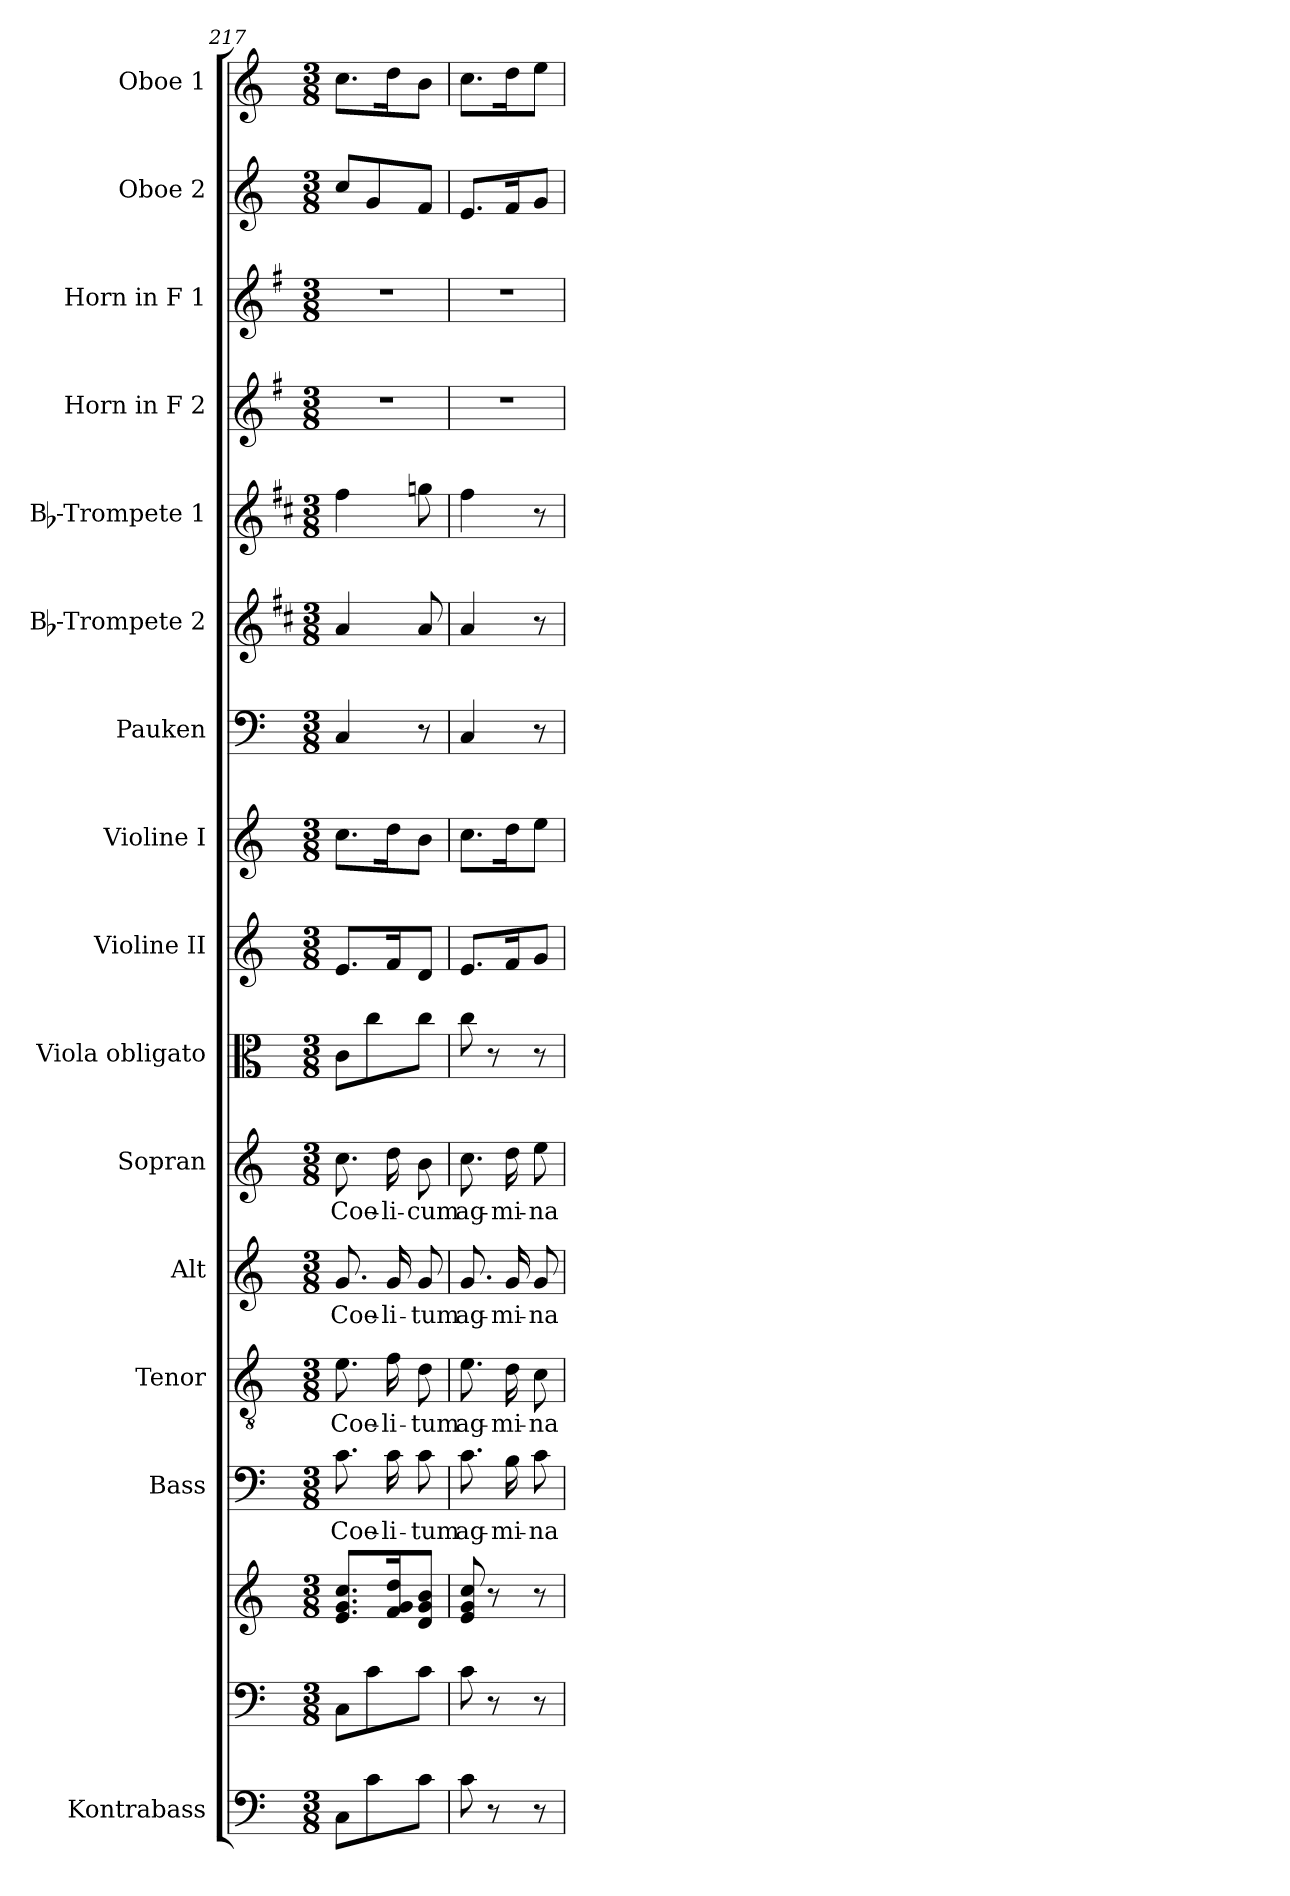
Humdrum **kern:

**kern	**kern	**kern	**kern	**text	**kern	**text	**kern	**text	**kern	**text	**kern	**kern	**kern	**kern	**kern	**kern	**kern	**kern	**kern	**kern
*part16	*part15	*part15	*part14	*part14	*part13	*part13	*part12	*part12	*part11	*part11	*part10	*part9	*part8	*part7	*part6	*part5	*part4	*part3	*part2	*part1
*staff17	*staff16	*staff15	*staff14	*staff14	*staff13	*staff13	*staff12	*staff12	*staff11	*staff11	*staff10	*staff9	*staff8	*staff7	*staff6	*staff5	*staff4	*staff3	*staff2	*staff1
*I"Kontrabass	*	*	*I"Bass	*	*I"Tenor	*	*I"Alt	*	*I"Sopran	*	*I"Viola obligato	*I"Violine II	*I"Violine I	*I"Pauken	*I"Bb-Trompete 2	*I"Bb-Trompete 1	*I"Horn in F 2	*I"Horn in F 1	*I"Oboe 2	*I"Oboe 1
*I'Kb.	*	*	*I'B.	*	*I'T.	*	*I'A.	*	*I'S.	*	*I'Vla.	*I'Vl. II	*I'Vl. I	*I'Pk.	*I'Bb Trp. 2	*I'Bb Trp. 1	*	*	*I'Ob. 2	*I'Ob. 1
*clefF4	*clefF4	*clefG2	*clefF4	*	*clefGv2	*	*clefG2	*	*clefG2	*	*clefC3	*clefG2	*clefG2	*clefF4	*clefG2	*clefG2	*clefG2	*clefG2	*clefG2	*clefG2
*ITrd7c12	*	*	*	*	*	*	*	*	*	*	*	*	*	*	*ITrd1c2	*ITrd1c2	*ITrd4c7	*ITrd4c7	*	*
*k[]	*k[]	*k[]	*k[]	*	*k[]	*	*k[]	*	*k[]	*	*k[]	*k[]	*k[]	*k[]	*k[]	*k[]	*k[]	*k[]	*k[]	*k[]
*C:	*C:	*C:	*C:	*	*C:	*	*C:	*	*C:	*	*C:	*C:	*C:	*C:	*C:	*C:	*C:	*C:	*C:	*C:
*M3/8	*M3/8	*M3/8	*M3/8	*	*M3/8	*	*M3/8	*	*M3/8	*	*M3/8	*M3/8	*M3/8	*M3/8	*M3/8	*M3/8	*M3/8	*M3/8	*M3/8	*M3/8
=217	=217	=217	=217	=217	=217	=217	=217	=217	=217	=217	=217	=217	=217	=217	=217	=217	=217	=217	=217	=217
!	!	!	!	!LO:LY:b	!	!LO:LY:b	!	!LO:LY:b	!	!LO:LY:b	!	!	!	!	!	!	!	!	!	!
8CC\L	8C\L	8.e/ 8.g/ 8.cc/L	8.c\	Coe-	8.e\	Coe-	8.g/	Coe-	8.cc\	Coe-	8c\L	8.e/L	8.cc\L	4C/	4g/	4ee\	4.r	4.r	8cc/L	8.cc\L
8C\	8c\	.	.	.	.	.	.	.	.	.	8cc\	.	.	.	.	.	.	.	8g/	.
!	!	!	!	!LO:LY:b	!	!LO:LY:b	!	!LO:LY:b	!	!LO:LY:b	!	!	!	!	!	!	!	!	!	!
.	.	16f/ 16g/ 16dd/k	16c\	-li-	16f\	-li-	16g/	-li-	16dd\	-li-	.	16f/k	16dd\k	.	.	.	.	.	.	16dd\k
!	!	!	!	!LO:LY:b	!	!LO:LY:b	!	!LO:LY:b	!	!LO:LY:b	!	!	!	!	!	!	!	!	!	!
8C\J	8c\J	8d/ 8g/ 8b/J	8c\	-tum	8d\	-tum	8g/	-tum	8b\	-cum	8cc\J	8d/J	8b\J	8r	8g/	8ffn\	.	.	8f/J	8b\J
=218	=218	=218	=218	=218	=218	=218	=218	=218	=218	=218	=218	=218	=218	=218	=218	=218	=218	=218	=218	=218
!	!	!	!	!LO:LY:b	!	!LO:LY:b	!	!LO:LY:b	!	!LO:LY:b	!	!	!	!	!	!	!	!	!	!
8C\	8c\	8e/ 8g/ 8cc/	8.c\	ag-	8.e\	ag-	8.g/	ag-	8.cc\	ag-	8cc\	8.e/L	8.cc\L	4C/	4g/	4ee\	4.r	4.r	8.e/L	8.cc\L
8r	8r	8r	.	.	.	.	.	.	.	.	8r	.	.	.	.	.	.	.	.	.
!	!	!	!	!LO:LY:b	!	!LO:LY:b	!	!LO:LY:b	!	!LO:LY:b	!	!	!	!	!	!	!	!	!	!
.	.	.	16B\	-mi-	16d\	-mi-	16g/	-mi-	16dd\	-mi-	.	16f/k	16dd\k	.	.	.	.	.	16f/k	16dd\k
!	!	!	!	!LO:LY:b	!	!LO:LY:b	!	!LO:LY:b	!	!LO:LY:b	!	!	!	!	!	!	!	!	!	!
8r	8r	8r	8c\	-na	8c\	-na	8g/	-na	8ee\	-na	8r	8g/J	8ee\J	8r	8r	8r	.	.	8g/J	8ee\J
=	=	=	=	=	=	=	=	=	=	=	=	=	=	=	=	=	=	=	=	=
*-	*-	*-	*-	*-	*-	*-	*-	*-	*-	*-	*-	*-	*-	*-	*-	*-	*-	*-	*-	*-
